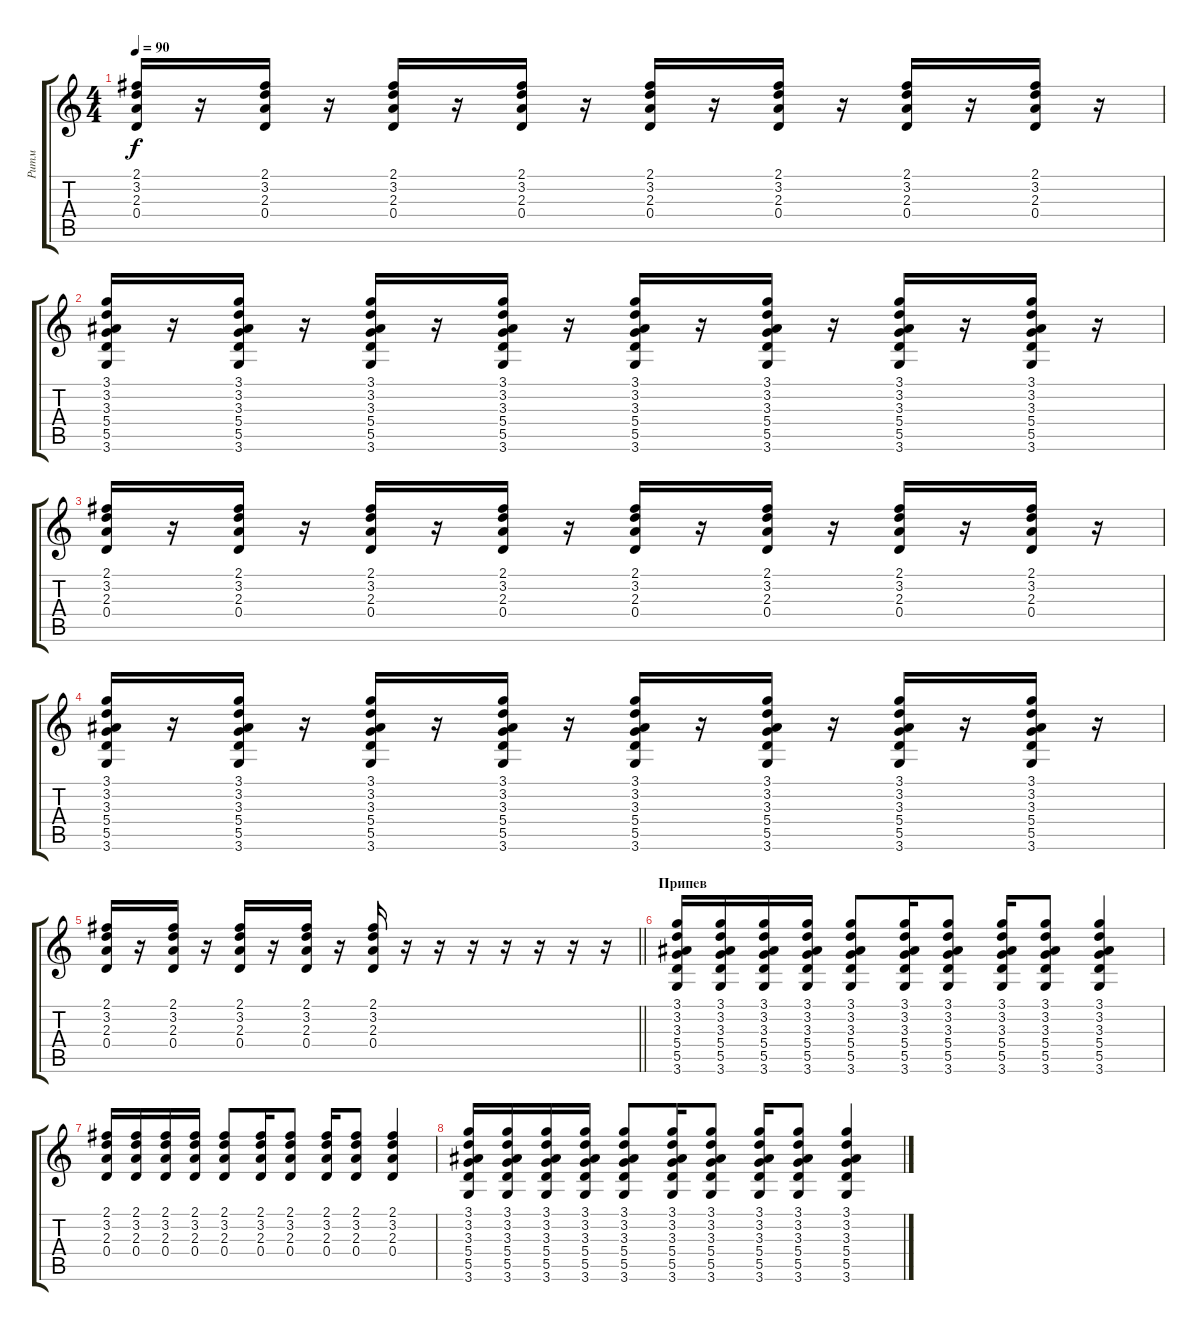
\track ("Ритм" "Ритм") {instrument acousticguitarsteel}
\staff {score tabs}
\tuning (E4 B3 G3 D3 A2 E2) {hide}
\ts (4 4)
\tempo 90
\clef g2
\ks c
(2.1 3.2 2.3 0.4).16{dy f} r.16 (2.1 3.2 2.3 0.4).16 r.16 (2.1 3.2 2.3 0.4).16 r.16 (2.1 3.2 2.3 0.4).16 r.16 (2.1 3.2 2.3 0.4).16 r.16 (2.1 3.2 2.3 0.4).16 r.16 (2.1 3.2 2.3 0.4).16 r.16 (2.1 3.2 2.3 0.4).16 r.16 |
(3.1 3.2 3.3 5.4 5.5 3.6).16 r.16 (3.1 3.2 3.3 5.4 5.5 3.6).16 r.16 (3.1 3.2 3.3 5.4 5.5 3.6).16 r.16 (3.1 3.2 3.3 5.4 5.5 3.6).16 r.16 (3.1 3.2 3.3 5.4 5.5 3.6).16 r.16 (3.1 3.2 3.3 5.4 5.5 3.6).16 r.16 (3.1 3.2 3.3 5.4 5.5 3.6).16 r.16 (3.1 3.2 3.3 5.4 5.5 3.6).16 r.16 |
(2.1 3.2 2.3 0.4).16 r.16 (2.1 3.2 2.3 0.4).16 r.16 (2.1 3.2 2.3 0.4).16 r.16 (2.1 3.2 2.3 0.4).16 r.16 (2.1 3.2 2.3 0.4).16 r.16 (2.1 3.2 2.3 0.4).16 r.16 (2.1 3.2 2.3 0.4).16 r.16 (2.1 3.2 2.3 0.4).16 r.16 |
(3.1 3.2 3.3 5.4 5.5 3.6).16 r.16 (3.1 3.2 3.3 5.4 5.5 3.6).16 r.16 (3.1 3.2 3.3 5.4 5.5 3.6).16 r.16 (3.1 3.2 3.3 5.4 5.5 3.6).16 r.16 (3.1 3.2 3.3 5.4 5.5 3.6).16 r.16 (3.1 3.2 3.3 5.4 5.5 3.6).16 r.16 (3.1 3.2 3.3 5.4 5.5 3.6).16 r.16 (3.1 3.2 3.3 5.4 5.5 3.6).16 r.16 |
\barLineRight lightlight
(2.1 3.2 2.3 0.4).16 r.16 (2.1 3.2 2.3 0.4).16 r.16 (2.1 3.2 2.3 0.4).16 r.16 (2.1 3.2 2.3 0.4).16 r.16 (2.1 3.2 2.3 0.4).16 r.16 r.16 r.16 r.16 r.16 r.16 r.16 |
\section ("" "Припев")
(3.1 3.2 3.3 5.4 5.5 3.6).16 (3.1 3.2 3.3 5.4 5.5 3.6).16 (3.1 3.2 3.3 5.4 5.5 3.6).16 (3.1 3.2 3.3 5.4 5.5 3.6).16 (3.1 3.2 3.3 5.4 5.5 3.6).8 (3.1 3.2 3.3 5.4 5.5 3.6).16 (3.1 3.2 3.3 5.4 5.5 3.6).8 (3.1 3.2 3.3 5.4 5.5 3.6).16 (3.1 3.2 3.3 5.4 5.5 3.6).8 (3.1 3.2 3.3 5.4 5.5 3.6).4 |
(2.1 3.2 2.3 0.4).16 (2.1 3.2 2.3 0.4).16 (2.1 3.2 2.3 0.4).16 (2.1 3.2 2.3 0.4).16 (2.1 3.2 2.3 0.4).8 (2.1 3.2 2.3 0.4).16 (2.1 3.2 2.3 0.4).8 (2.1 3.2 2.3 0.4).16 (2.1 3.2 2.3 0.4).8 (2.1 3.2 2.3 0.4).4 |
(3.1 3.2 3.3 5.4 5.5 3.6).16 (3.1 3.2 3.3 5.4 5.5 3.6).16 (3.1 3.2 3.3 5.4 5.5 3.6).16 (3.1 3.2 3.3 5.4 5.5 3.6).16 (3.1 3.2 3.3 5.4 5.5 3.6).8 (3.1 3.2 3.3 5.4 5.5 3.6).16 (3.1 3.2 3.3 5.4 5.5 3.6).8 (3.1 3.2 3.3 5.4 5.5 3.6).16 (3.1 3.2 3.3 5.4 5.5 3.6).8 (3.1 3.2 3.3 5.4 5.5 3.6).4
